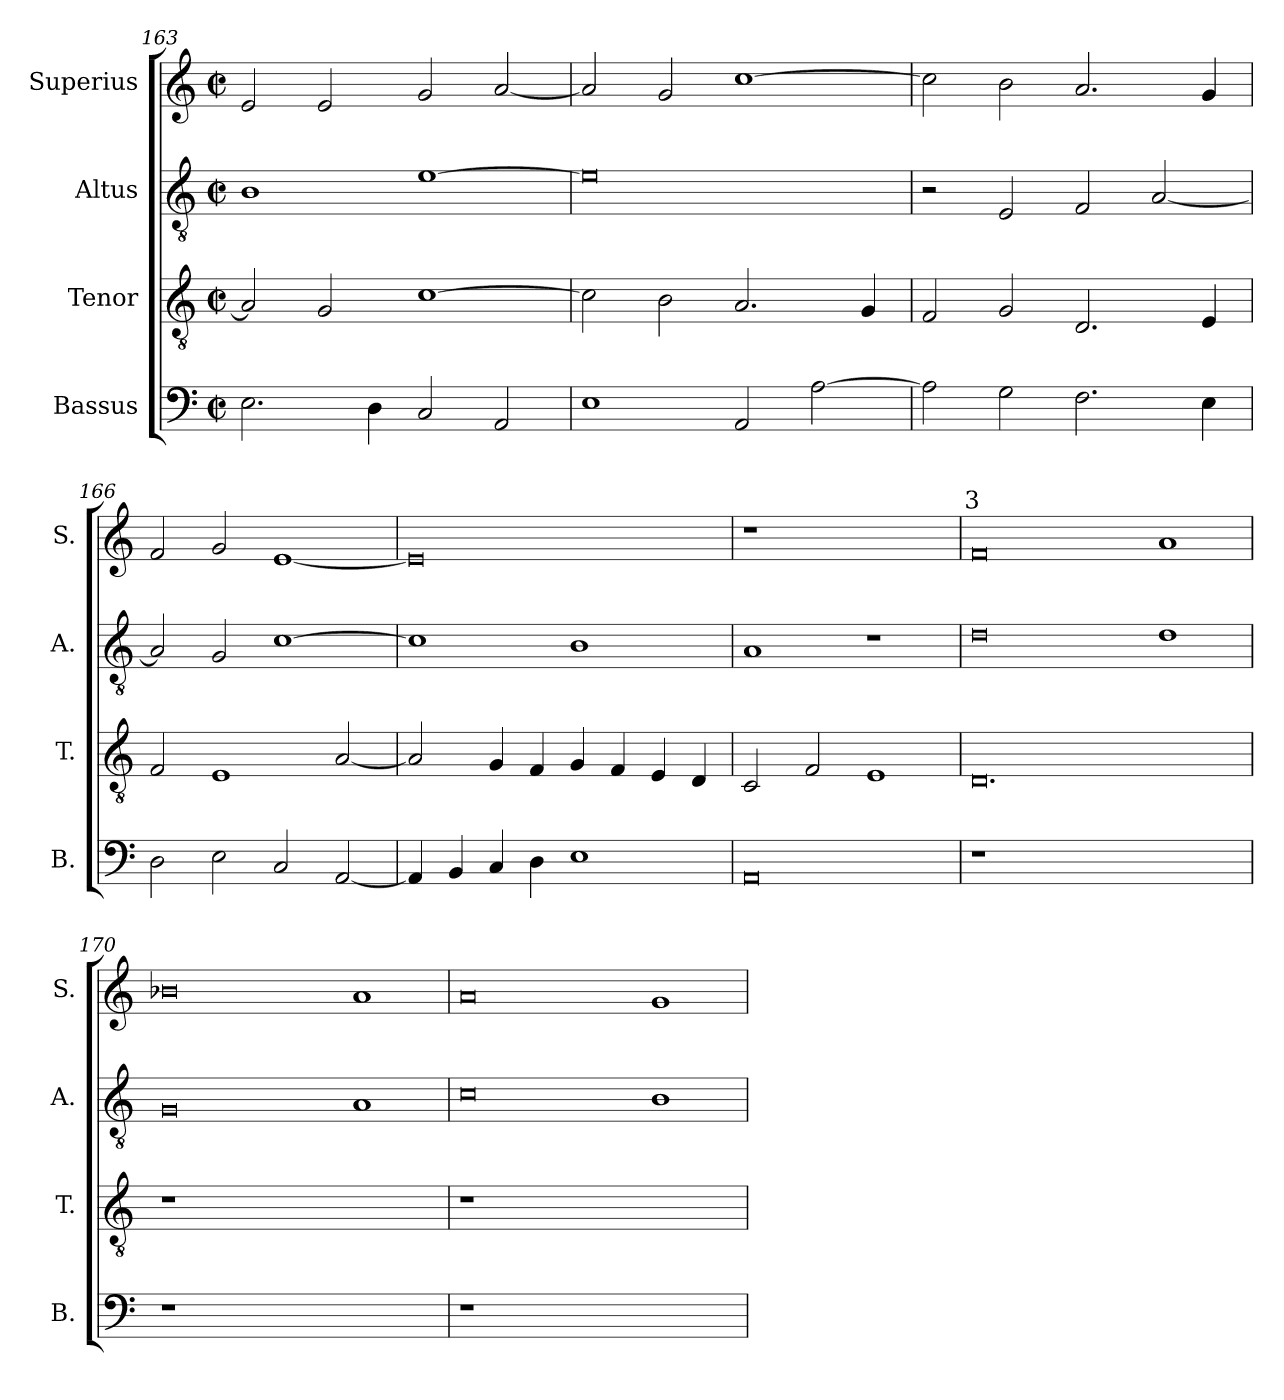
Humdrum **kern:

**kern	**kern	**kern	**kern
*part4	*part3	*part2	*part1
*staff4	*staff3	*staff2	*staff1
*I"Bassus	*I"Tenor	*I"Altus	*I"Superius
*I'B.	*I'T.	*I'A.	*I'S.
*clefF4	*clefGv2	*clefGv2	*clefG2
*	*ITrd7c12	*ITrd7c12	*
*k[]	*k[]	*k[]	*k[]
*C:	*C:	*C:	*C:
*M2/2	*M2/2	*M2/2	*M2/2
*met(c|)	*met(c|)	*met(c|)	*met(c|)
=163	=163	=163	=163
2.Ei\	2AAi/]	1BBi	2ei/
.	2GGi/	.	2ei/
4Di\	.	.	.
2Ci/	[>1Ci	[>1Ei	2gi/
2AAi/	.	.	[<2ai/
!!LO:LB:g=z
=164	=164	=164	=164
1Ei	2Ci\]	0Ei]	2ai/]
.	2BBi\	.	2gi/
2AAi/	2.AAi/	.	[>1cci
[>2Ai\	.	.	.
.	4GGi/	.	.
=165	=165	=165	=165
2Ai\]	2FFi/	2r	2cci\]
2Gi\	2GGi/	2EEi/	2bi\
2.Fi\	2.DDi/	2FFi/	2.ai/
.	.	[<2AAi/	.
4Ei\	4EEi/	.	4gi/
=166	=166	=166	=166
2Di\	2FFi/	2AAi/]	2fi/
2Ei\	1EEi	2GGi/	2gi/
2Ci/	.	[>1Ci	[<1ei
[<2AAi/	[<2AAi/	.	.
=167	=167	=167	=167
4AAi/]	2AAi/]	1Ci]	0ei]
4BBi/	.	.	.
4Ci/	4GGi/	.	.
4Di\	4FFi/	.	.
1Ei	4GGi/	1BBi	.
.	4FFi/	.	.
.	4EEi/	.	.
.	4DDi/	.	.
=168	=168	=168	=168
!	!	!	!LO:N:vis=1
0AAi	2CCi/	1AAi	1r
.	2FFi/	.	.
.	1EEi	1r	1ryy
!!LO:LB:g=z
=169	=169	=169	=169
!	!	!	!LO:TX:cj:t=3
!LO:N:vis=1	!	!	!
1r	0.DDi	0Di	0fi
0ryy	.	.	.
.	.	1Di	1ai
=170	=170	=170	=170
!LO:N:vis=1	!LO:N:vis=1	!	!
1r	1r	0GGi	0b-Xi
0ryy	0ryy	.	.
.	.	1AAi	1ai
=171	=171	=171	=171
!LO:N:vis=1	!LO:N:vis=1	!	!
1r	1r	0Ci	0ai
0ryy	0ryy	.	.
.	.	1BBi	1gi
=	=	=	=
*-	*-	*-	*-
